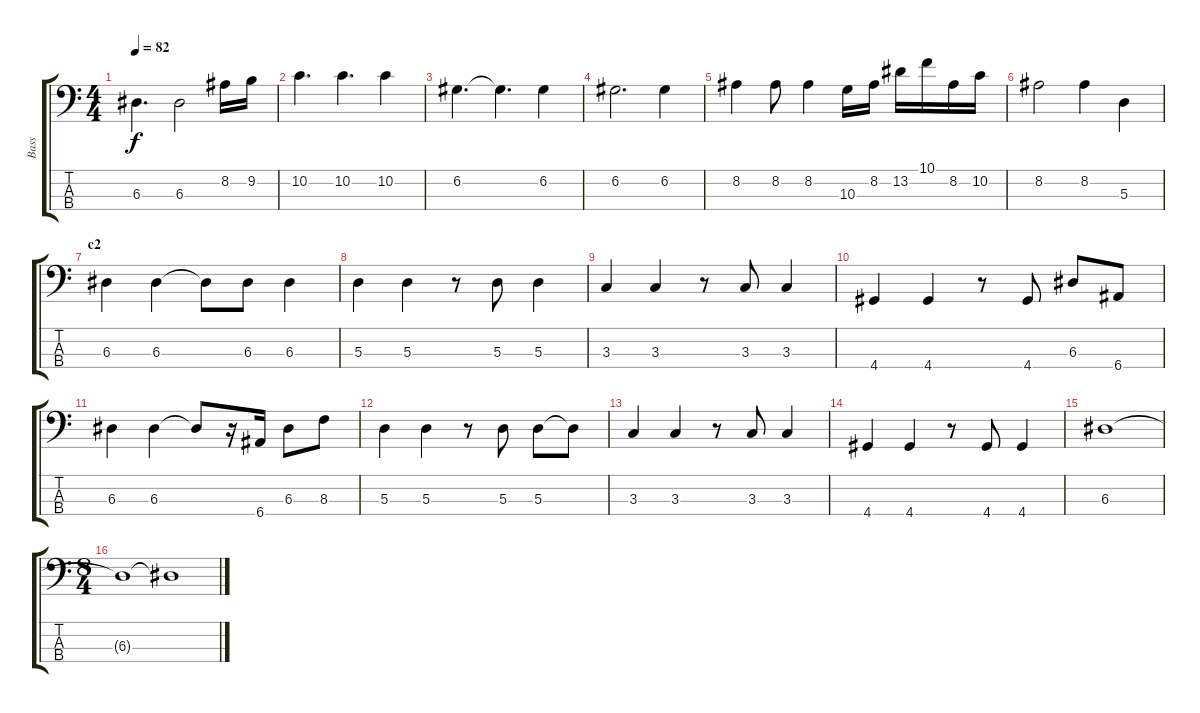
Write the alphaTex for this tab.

\track ("Bass" "Bass") {instrument electricbassfinger}
\staff {score tabs}
\tuning (G2 D2 A1 E1) {hide}
\ts (4 4)
\tempo 82
\clef f4
\ks c
6.3.4{d dy f} 6.3.2 8.2.16 9.2.16 |
10.2.4{d} 10.2.4{d} 10.2.4 |
6.2.4{d} 6.2{t}.4{d} 6.2.4 |
6.2.2{d} 6.2.4 |
8.2.4 8.2.8 8.2.4 10.3.16 8.2.16 13.2.16 10.1.16 8.2.16 10.2.16 |
8.2.2 8.2.4 5.3.4 |
\section ("" "c2")
6.3.4 6.3.4 6.3{t}.8 6.3.8 6.3.4 |
5.3.4 5.3.4 r.8 5.3.8 5.3.4 |
3.3.4 3.3.4 r.8 3.3.8 3.3.4 |
4.4.4 4.4.4 r.8 4.4.8 6.3.8 6.4.8 |
6.3.4 6.3.4 6.3{t}.8 r.16 6.4.16 6.3.8 8.3.8 |
5.3.4 5.3.4 r.8 5.3.8 5.3.8 5.3{t}.8 |
3.3.4 3.3.4 r.8 3.3.8 3.3.4 |
4.4.4 4.4.4 r.8 4.4.8 4.4.4 |
6.3.1 |
\ts (8 4)
6.3{t}.1 6.3{t}.1
